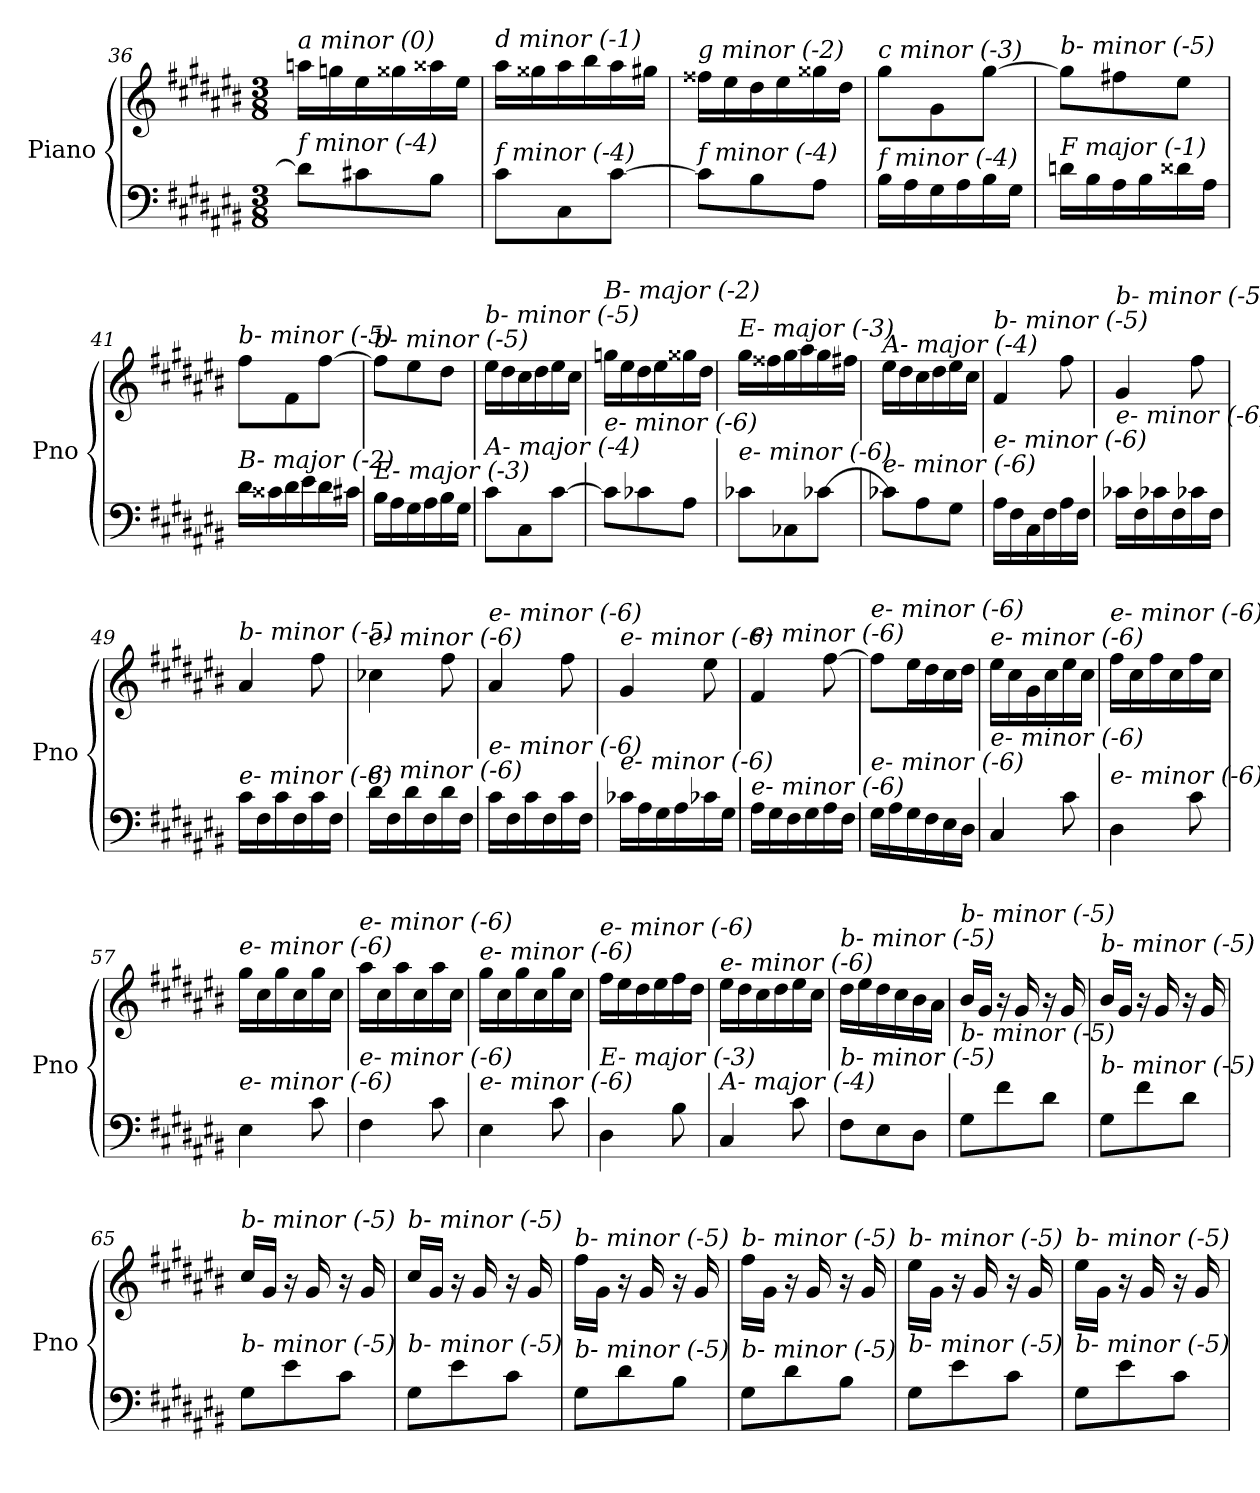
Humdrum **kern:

**kern	**kern
*part1	*part1
*staff2	*staff1
*I"Piano	*
*I'Pno	*
*clefF4	*clefG2
*k[f#c#g#d#a#e#b#]	*k[f#c#g#d#a#e#b#]
*M3/8	*M3/8
=36	=36
!	!LO:TX:i:t=a minor (0)
!LO:TX:i:t=f minor (-4)	!
8d#\L]	16aani\LL
.	16ggni\
8c#X\	16ee#\
.	16gg##i\
8B#\J	16aa##i\
.	16ee#\JJ
=37	=37
!	!LO:TX:i:t=d minor (-1)
!LO:TX:i:t=f minor (-4)	!
8c#\L	16aa#\LL
.	16gg##Xj\
8C#\	16aa#\
.	16bb#\
[8c#\J	16aa#\
.	16gg#X\JJ
=38	=38
!	!LO:TX:i:t=g minor (-2)
!LO:TX:i:t=f minor (-4)	!
8c#\L]	16ff##Xj\LL
.	16ee#\
8B#\	16dd#\
.	16ee#\
8A#\J	16gg##i\
.	16dd#\JJ
=39	=39
!	!LO:TX:i:t=c minor (-3)
!LO:TX:i:t=f minor (-4)	!
16B#\LL	8gg#\L
16A#\	.
16G#\	8g#\
16A#\	.
16B#\	[8gg#\J
16G#\JJ	.
!!LO:LB:g=z
=40	=40
!	!LO:TX:i:t=b- minor (-5)
!LO:TX:i:t=F major (-1)	!
16dni\LL	8gg#\L]
16B#\	.
16A#\	8ff#X\
16B#\	.
16d##i\	8ee#\J
16A#\JJ	.
=41	=41
!	!LO:TX:i:t=b- minor (-5)
!LO:TX:i:t=B- major (-2)	!
16d#\LL	8ff#\L
16c##Xj\	.
16d#\	8f#\
16e#\	.
16d#\	[8ff#\J
16c#X\JJ	.
=42	=42
!	!LO:TX:i:t=b- minor (-5)
!LO:TX:i:t=E- major (-3)	!
16B#\LL	8ff#\L]
16A#\	.
16G#\	8ee#\
16A#\	.
16B#\	8dd#\J
16G#\JJ	.
=43	=43
!	!LO:TX:i:t=b- minor (-5)
!LO:TX:i:t=A- major (-4)	!
8c#\L	16ee#\LL
.	16dd#\
8C#\	16cc#\
.	16dd#\
[8c#\J	16ee#\
.	16cc#\JJ
=44	=44
!	!LO:TX:i:t=B- major (-2)
!LO:TX:i:t=e- minor (-6)	!
8c#\L]	16ggni\LL
.	16ee#\
8c-Xi\	16dd#\
.	16ee#\
8A#\J	16gg##i\
.	16dd#\JJ
=45	=45
!	!LO:TX:i:t=E- major (-3)
!LO:TX:i:t=e- minor (-6)	!
8c-Xi\L	16gg#\LL
.	16ff##Xj\
8C-Xi\	16gg#\
.	16aa#\
[8c-Xi\J	16gg#\
.	16ff#X\JJ
!!LO:LB:g=z
=46	=46
!	!LO:TX:i:t=A- major (-4)
!LO:TX:i:t=e- minor (-6)	!
8c-Xi\L]	16ee#\LL
.	16dd#\
8A#\	16cc#\
.	16dd#\
8G#\J	16ee#\
.	16cc#\JJ
=47	=47
!	!LO:TX:i:t=b- minor (-5)
!LO:TX:i:t=e- minor (-6)	!
16A#\LL	4f#/
16F#\	.
16C#\	.
16F#\	.
16A#\	8ff#\
16F#\JJ	.
=48	=48
!	!LO:TX:i:t=b- minor (-5)
!LO:TX:i:t=e- minor (-6)	!
16c-Xi\LL	4g#/
16F#\	.
16c-Xi\	.
16F#\	.
16c-Xi\	8ff#\
16F#\JJ	.
=49	=49
!	!LO:TX:i:t=b- minor (-5)
!LO:TX:i:t=e- minor (-6)	!
16c#\LL	4a#/
16F#\	.
16c#\	.
16F#\	.
16c#\	8ff#\
16F#\JJ	.
=50	=50
!	!LO:TX:i:t=e- minor (-6)
!LO:TX:i:t=e- minor (-6)	!
16d#\LL	4cc-Xi\
16F#\	.
16d#\	.
16F#\	.
16d#\	8ff#\
16F#\JJ	.
=51	=51
!	!LO:TX:i:t=e- minor (-6)
!LO:TX:i:t=e- minor (-6)	!
16c#\LL	4a#/
16F#\	.
16c#\	.
16F#\	.
16c#\	8ff#\
16F#\JJ	.
=52	=52
!	!LO:TX:i:t=e- minor (-6)
!LO:TX:i:t=e- minor (-6)	!
16c-Xi\LL	4g#/
16A#\	.
16G#\	.
16A#\	.
16c-Xi\	8ee#\
16G#\JJ	.
!!LO:LB:g=z
=53	=53
!	!LO:TX:i:t=e- minor (-6)
!LO:TX:i:t=e- minor (-6)	!
16A#\LL	4f#/
16G#\	.
16F#\	.
16G#\	.
16A#\	[8ff#\
16F#\JJ	.
=54	=54
!	!LO:TX:i:t=e- minor (-6)
!LO:TX:i:t=e- minor (-6)	!
16G#\LL	8ff#\L]
16A#\	.
16G#\	16ee#\L
16F#\	16dd#\
16E#\	16cc#\
16D#\JJ	16dd#\JJ
=55	=55
!	!LO:TX:i:t=e- minor (-6)
!LO:TX:i:t=e- minor (-6)	!
4C#/	16ee#\LL
.	16cc#\
.	16g#\
.	16cc#\
8c#\	16ee#\
.	16cc#\JJ
=56	=56
!	!LO:TX:i:t=e- minor (-6)
!LO:TX:i:t=e- minor (-6)	!
4D#\	16ff#\LL
.	16cc#\
.	16ff#\
.	16cc#\
8c#\	16ff#\
.	16cc#\JJ
=57	=57
!	!LO:TX:i:t=e- minor (-6)
!LO:TX:i:t=e- minor (-6)	!
4E#\	16gg#\LL
.	16cc#\
.	16gg#\
.	16cc#\
8c#\	16gg#\
.	16cc#\JJ
=58	=58
!	!LO:TX:i:t=e- minor (-6)
!LO:TX:i:t=e- minor (-6)	!
4F#\	16aa#\LL
.	16cc#\
.	16aa#\
.	16cc#\
8c#\	16aa#\
.	16cc#\JJ
=59	=59
!	!LO:TX:i:t=e- minor (-6)
!LO:TX:i:t=e- minor (-6)	!
4E#\	16gg#\LL
.	16cc#\
.	16gg#\
.	16cc#\
8c#\	16gg#\
.	16cc#\JJ
!!LO:LB:g=z
=60	=60
!	!LO:TX:i:t=e- minor (-6)
!LO:TX:i:t=E- major (-3)	!
4D#\	16ff#\LL
.	16ee#\
.	16dd#\
.	16ee#\
8B#\	16ff#\
.	16dd#\JJ
=61	=61
!	!LO:TX:i:t=e- minor (-6)
!LO:TX:i:t=A- major (-4)	!
4C#/	16ee#\LL
.	16dd#\
.	16cc#\
.	16dd#\
8c#\	16ee#\
.	16cc#\JJ
=62	=62
!	!LO:TX:i:t=b- minor (-5)
!LO:TX:i:t=b- minor (-5)	!
8F#\L	16dd#\LL
.	16ee#\
8E#\	16dd#\
.	16cc#\
8D#\J	16b#\
.	16a#\JJ
=63	=63
!	!LO:TX:i:t=b- minor (-5)
!LO:TX:i:t=b- minor (-5)	!
8G#\L	16b#/LL
.	16g#/JJ
8f#\	16r
.	16g#/
8d#\J	16r
.	16g#/
=64	=64
!	!LO:TX:i:t=b- minor (-5)
!LO:TX:i:t=b- minor (-5)	!
8G#\L	16b#/LL
.	16g#/JJ
8f#\	16r
.	16g#/
8d#\J	16r
.	16g#/
=65	=65
!	!LO:TX:i:t=b- minor (-5)
!LO:TX:i:t=b- minor (-5)	!
8G#\L	16cc#/LL
.	16g#/JJ
8e#\	16r
.	16g#/
8c#\J	16r
.	16g#/
!!LO:LB:g=z
=66	=66
!	!LO:TX:i:t=b- minor (-5)
!LO:TX:i:t=b- minor (-5)	!
8G#\L	16cc#/LL
.	16g#/JJ
8e#\	16r
.	16g#/
8c#\J	16r
.	16g#/
=67	=67
!	!LO:TX:i:t=b- minor (-5)
!LO:TX:i:t=b- minor (-5)	!
8G#\L	16ff#\LL
.	16g#\JJ
8d#\	16r
.	16g#/
8B#\J	16r
.	16g#/
=68	=68
!	!LO:TX:i:t=b- minor (-5)
!LO:TX:i:t=b- minor (-5)	!
8G#\L	16ff#\LL
.	16g#\JJ
8d#\	16r
.	16g#/
8B#\J	16r
.	16g#/
=69	=69
!	!LO:TX:i:t=b- minor (-5)
!LO:TX:i:t=b- minor (-5)	!
8G#\L	16ee#\LL
.	16g#\JJ
8e#\	16r
.	16g#/
8c#\J	16r
.	16g#/
=70	=70
!	!LO:TX:i:t=b- minor (-5)
!LO:TX:i:t=b- minor (-5)	!
8G#\L	16ee#\LL
.	16g#\JJ
8e#\	16r
.	16g#/
8c#\J	16r
.	16g#/
=	=
*-	*-
